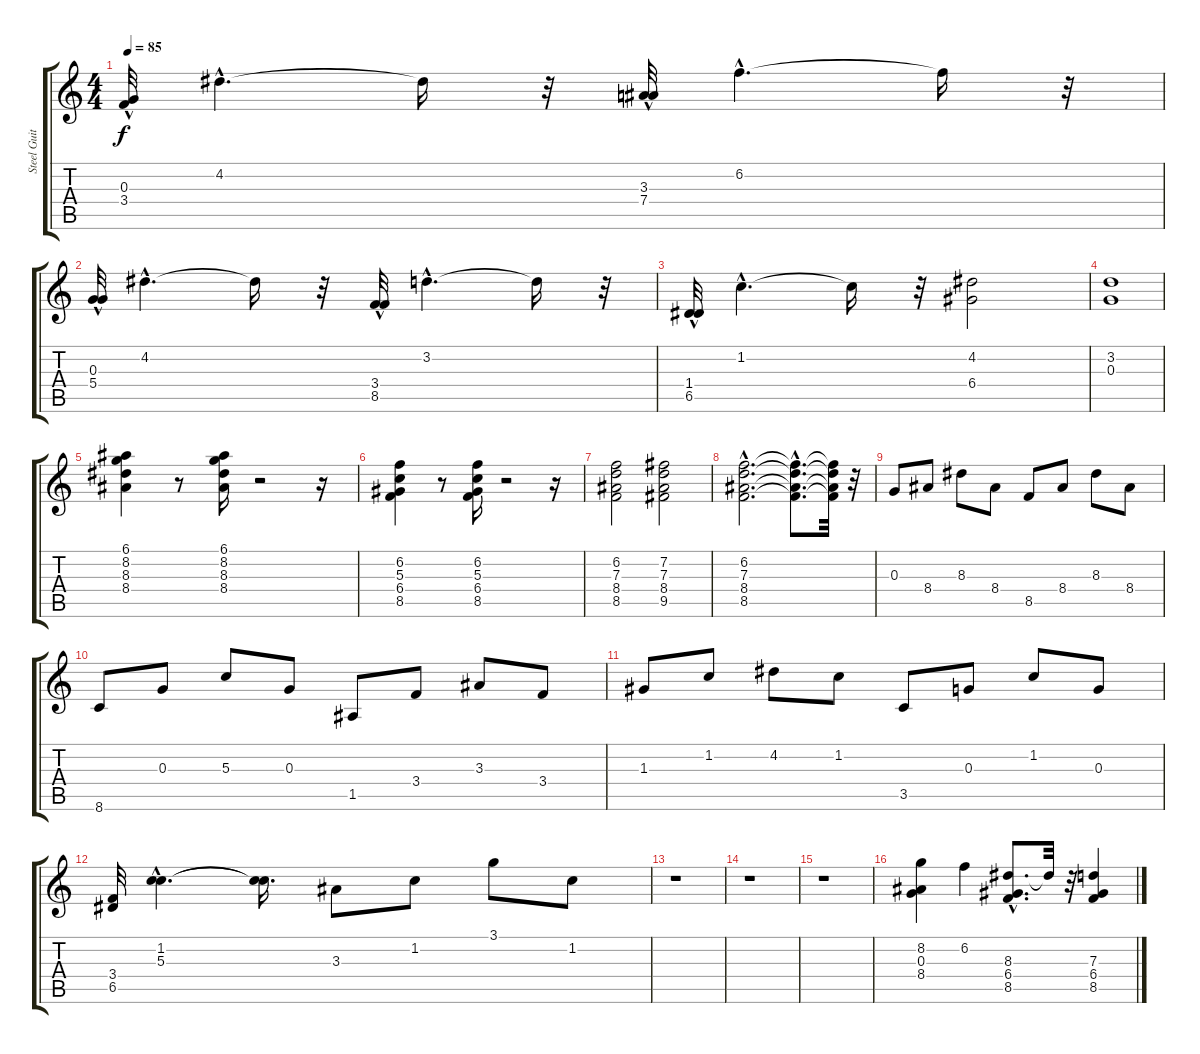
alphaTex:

\track ("Steel Guitar" "Steel Guit") {instrument acousticguitarsteel}
\staff {score tabs}
\tuning (E4 B3 G3 D3 A2 E2) {hide}
\ts (4 4)
\tempo 85
\clef g2
\ks c
(0.3 3.4{hac}).32{dy f} 4.2{hac}.4{d} 4.2{t}.16 r.32 (3.3 7.4{hac}).32 6.2{hac}.4{d} 6.2{t}.16 r.32 |
(0.3 5.4{hac}).32 4.2{hac}.4{d} 4.2{t}.16 r.32 (3.4 8.5{hac}).32 3.2{hac}.4{d} 3.2{t}.16 r.32 |
(1.4 6.5{hac}).32 1.2{hac}.4{d} 1.2{t}.16 r.32 (4.2 6.4).2 |
(3.2 0.3).1 |
(6.1 8.2 8.3 8.4).4 r.8 (6.1 8.2 8.3 8.4).16 r.2 r.16 |
(6.2 5.3 6.4 8.5).4 r.8 (6.2 5.3 6.4 8.5).16 r.2 r.16 |
(6.2 7.3 8.4 8.5).2 (7.2 7.3 8.4 9.5).2 |
(6.2{hac} 7.3{hac} 8.4{hac} 8.5{hac}).2{d} (6.2{hac t} 7.3{hac t} 8.4{hac t} 8.5{hac t}).8{d} (6.2{t} 7.3{t} 8.4{t} 8.5{t}).32 r.32 |
0.3.8 8.4.8 8.3.8 8.4.8 8.5.8 8.4.8 8.3.8 8.4.8 |
8.6.8 0.3.8 5.3.8 0.3.8 1.5.8 3.4.8 3.3.8 3.4.8 |
1.3.8 1.2.8 4.2.8 1.2.8 3.5.8 0.3.8 1.2.8 0.3.8 |
(3.4 6.5).32 (1.2{hac} 5.3{hac}).4{d} (1.2{t} 5.3{t}).16{d} 3.3.8 1.2.8 3.1.8 1.2.8 |
r.1 |
r.1 |
r.1 |
(8.2 0.3 8.4).4 6.2.4 (8.3{hac} 6.4{hac} 8.5{hac}).8{d} 8.3{t}.32 r.32 (7.3 6.4 8.5).4
